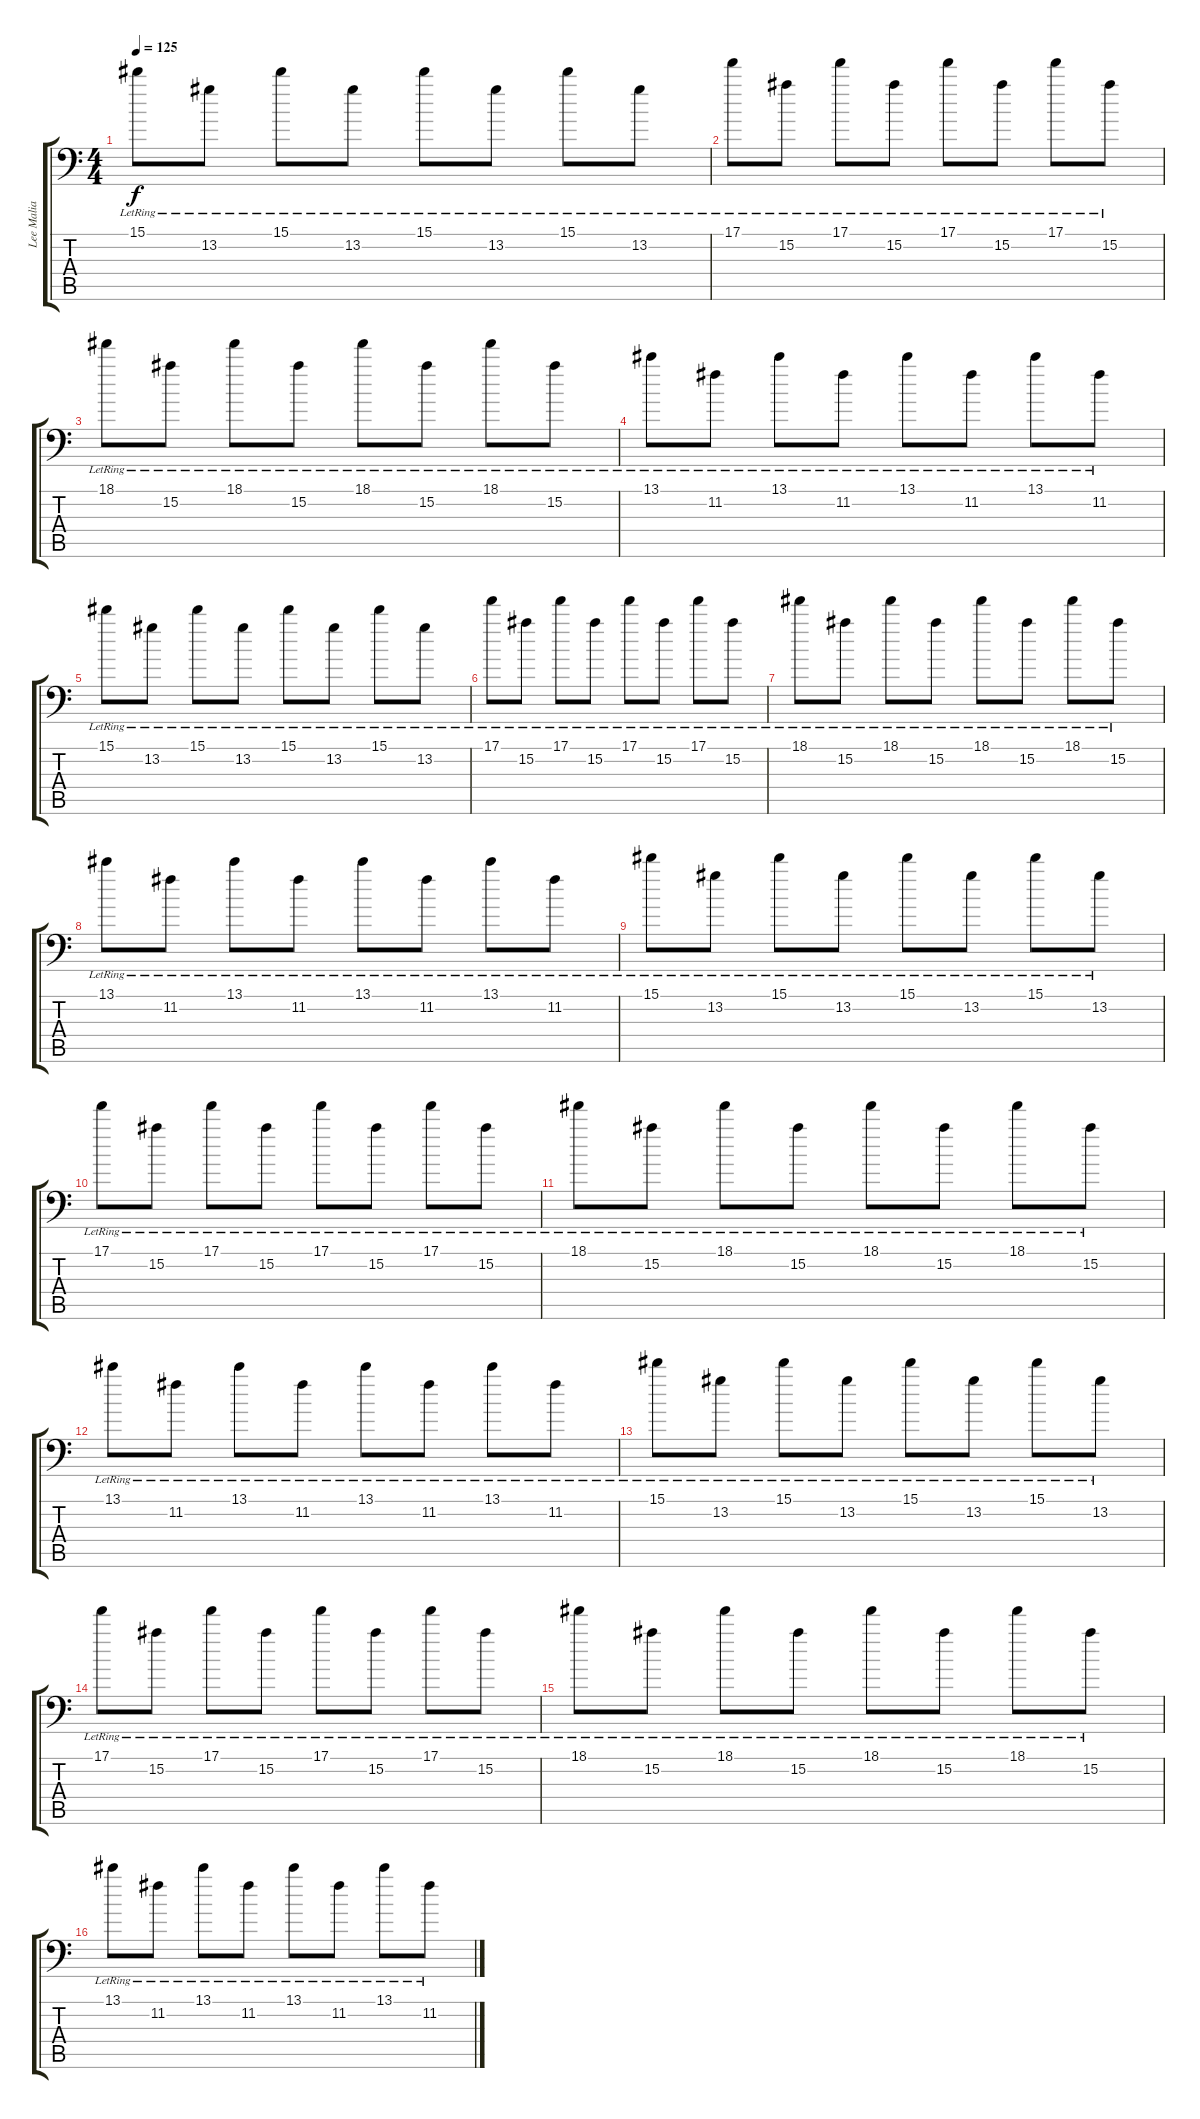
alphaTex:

\track ("Lee Malia" "Lee Malia") {instrument distortionguitar}
\staff {score tabs}
\tuning (C4 G3 Eb3 Bb2 F2 Bb1) {hide}
\ts (4 4)
\tempo 125
\clef f4
\ks c
15.1{lr}.8{dy f} 13.2{lr}.8 15.1{lr}.8 13.2{lr}.8 15.1{lr}.8 13.2{lr}.8 15.1{lr}.8 13.2{lr}.8 |
17.1{lr}.8 15.2{lr}.8 17.1{lr}.8 15.2{lr}.8 17.1{lr}.8 15.2{lr}.8 17.1{lr}.8 15.2{lr}.8 |
18.1{lr}.8 15.2{lr}.8 18.1{lr}.8 15.2{lr}.8 18.1{lr}.8 15.2{lr}.8 18.1{lr}.8 15.2{lr}.8 |
13.1{lr}.8 11.2{lr}.8 13.1{lr}.8 11.2{lr}.8 13.1{lr}.8 11.2{lr}.8 13.1{lr}.8 11.2{lr}.8 |
15.1{lr}.8 13.2{lr}.8 15.1{lr}.8 13.2{lr}.8 15.1{lr}.8 13.2{lr}.8 15.1{lr}.8 13.2{lr}.8 |
17.1{lr}.8 15.2{lr}.8 17.1{lr}.8 15.2{lr}.8 17.1{lr}.8 15.2{lr}.8 17.1{lr}.8 15.2{lr}.8 |
18.1{lr}.8 15.2{lr}.8 18.1{lr}.8 15.2{lr}.8 18.1{lr}.8 15.2{lr}.8 18.1{lr}.8 15.2{lr}.8 |
13.1{lr}.8 11.2{lr}.8 13.1{lr}.8 11.2{lr}.8 13.1{lr}.8 11.2{lr}.8 13.1{lr}.8 11.2{lr}.8 |
15.1{lr}.8 13.2{lr}.8 15.1{lr}.8 13.2{lr}.8 15.1{lr}.8 13.2{lr}.8 15.1{lr}.8 13.2{lr}.8 |
17.1{lr}.8 15.2{lr}.8 17.1{lr}.8 15.2{lr}.8 17.1{lr}.8 15.2{lr}.8 17.1{lr}.8 15.2{lr}.8 |
18.1{lr}.8 15.2{lr}.8 18.1{lr}.8 15.2{lr}.8 18.1{lr}.8 15.2{lr}.8 18.1{lr}.8 15.2{lr}.8 |
13.1{lr}.8 11.2{lr}.8 13.1{lr}.8 11.2{lr}.8 13.1{lr}.8 11.2{lr}.8 13.1{lr}.8 11.2{lr}.8 |
15.1{lr}.8 13.2{lr}.8 15.1{lr}.8 13.2{lr}.8 15.1{lr}.8 13.2{lr}.8 15.1{lr}.8 13.2{lr}.8 |
17.1{lr}.8 15.2{lr}.8 17.1{lr}.8 15.2{lr}.8 17.1{lr}.8 15.2{lr}.8 17.1{lr}.8 15.2{lr}.8 |
18.1{lr}.8 15.2{lr}.8 18.1{lr}.8 15.2{lr}.8 18.1{lr}.8 15.2{lr}.8 18.1{lr}.8 15.2{lr}.8 |
13.1{lr}.8 11.2{lr}.8 13.1{lr}.8 11.2{lr}.8 13.1{lr}.8 11.2{lr}.8 13.1{lr}.8 11.2{lr}.8
